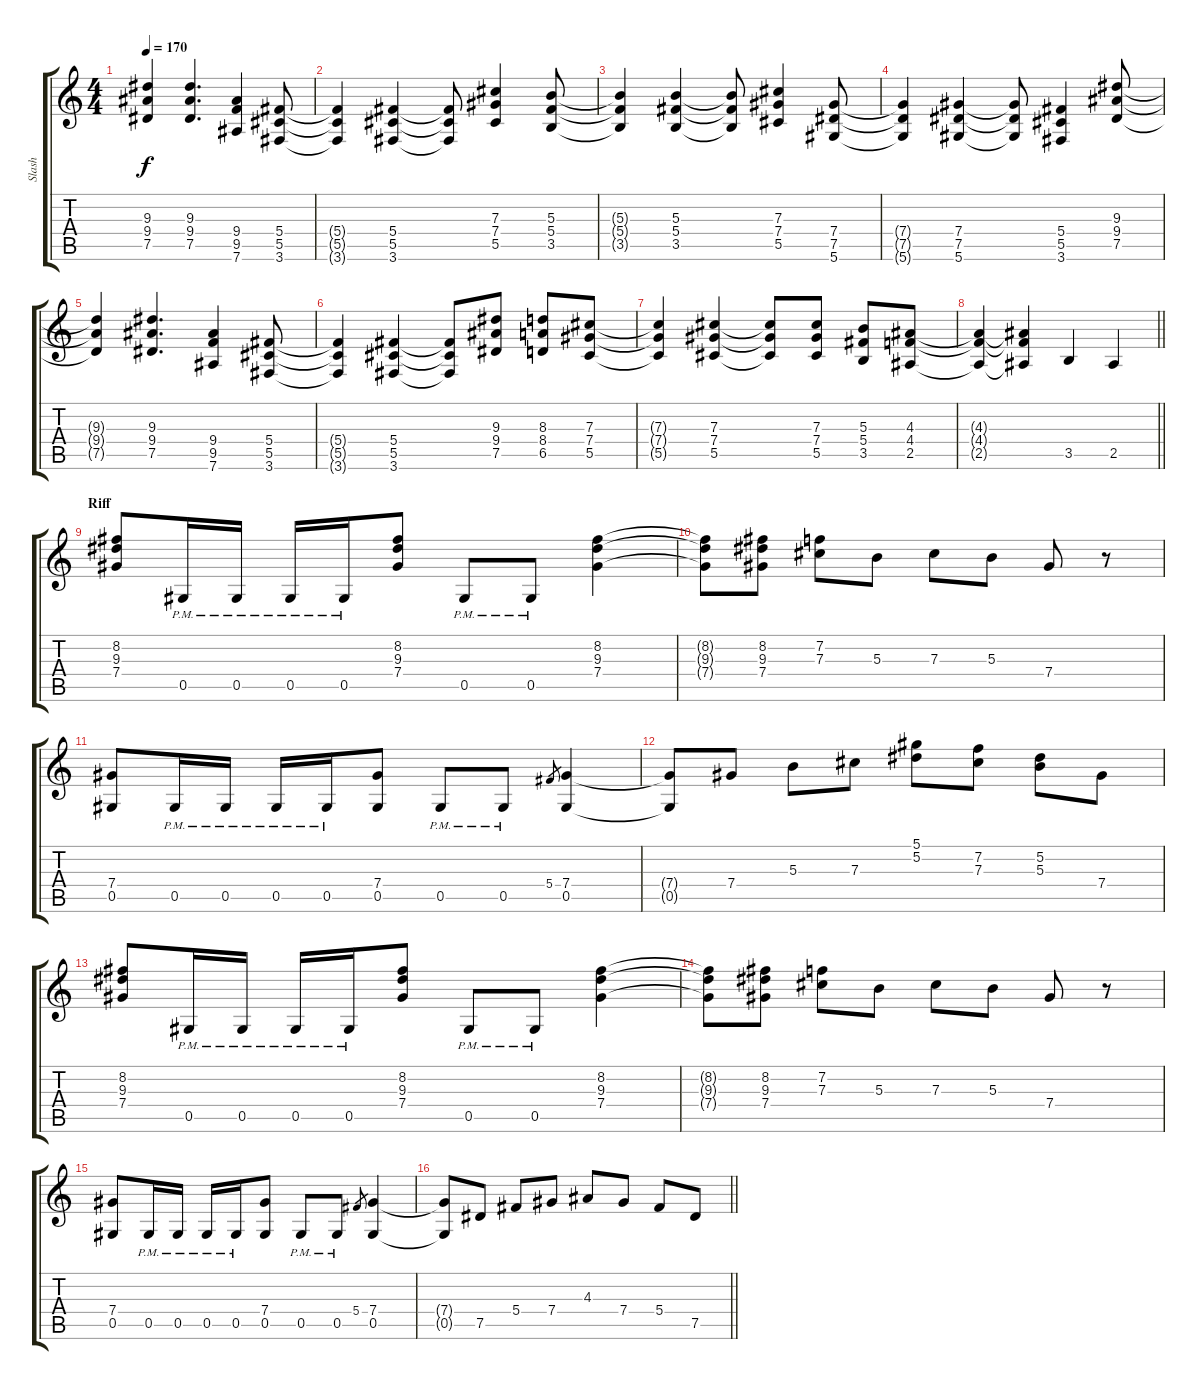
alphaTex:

\track ("Slash" "Slash") {instrument distortionguitar}
\staff {score tabs}
\tuning (Eb4 Bb3 Gb3 Db3 Ab2 Eb2) {hide}
\ts (4 4)
\tempo 170
\clef g2
\ks c
(9.3{t} 9.4{t} 7.5{t}).4{dy f} (9.3 9.4 7.5).4{d} (9.4 9.5 7.6).4 (5.4 5.5 3.6).8 |
(5.4{t} 5.5{t} 3.6{t}).4 (5.4 5.5 3.6).4 (5.4{t} 5.5{t} 3.6{t}).8 (7.3 7.4 5.5).4 (5.3 5.4 3.5).8 |
(5.3{t} 5.4{t} 3.5{t}).4 (5.3 5.4 3.5).4 (5.3{t} 5.4{t} 3.5{t}).8 (7.3 7.4 5.5).4 (7.4 7.5 5.6).8 |
(7.4{t} 7.5{t} 5.6{t}).4 (7.4 7.5 5.6).4 (7.4{t} 7.5{t} 5.6{t}).8 (5.4 5.5 3.6).4 (9.3 9.4 7.5).8 |
(9.3{t} 9.4{t} 7.5{t}).4 (9.3 9.4 7.5).4{d} (9.4 9.5 7.6).4 (5.4 5.5 3.6).8 |
(5.4{t} 5.5{t} 3.6{t}).4 (5.4 5.5 3.6).4 (5.4{t} 5.5{t} 3.6{t}).8 (9.3 9.4 7.5).8 (8.3 8.4 6.5).8 (7.3 7.4 5.5).8 |
(7.3{t} 7.4{t} 5.5{t}).4 (7.3 7.4 5.5).4 (7.3{t} 7.4{t} 5.5{t}).8 (7.3 7.4 5.5).8 (5.3 5.4 3.5).8 (4.3 4.4 2.5).8 |
\barLineRight lightlight
(4.3{t} 4.4{t} 2.5{t}).4 (4.3{t} 4.4{t} 2.5{t}).4 3.5.4 2.5.4 |
\section ("" "Riff")
(8.2 9.3 7.4).8 0.5{pm}.16 0.5{pm}.16 0.5{pm}.16 0.5{pm}.16 (8.2 9.3 7.4).8 0.5{pm}.8 0.5{pm}.8 (8.2 9.3 7.4).4 |
(8.2{t} 9.3{t} 7.4{t}).8 (8.2 9.3 7.4).8 (7.2 7.3).8 5.3.8 7.3.8 5.3.8 7.4.8 r.8 |
(7.4 0.5).8 0.5{pm}.16 0.5{pm}.16 0.5{pm}.16 0.5{pm}.16 (7.4 0.5).8 0.5{pm}.8 0.5{pm}.8 5.4.8{gr} (7.4 0.5).4 |
(7.4{t} 0.5{t}).8 7.4.8 5.3.8 7.3.8 (5.1 5.2).8 (7.2 7.3).8 (5.2 5.3).8 7.4.8 |
(8.2 9.3 7.4).8 0.5{pm}.16 0.5{pm}.16 0.5{pm}.16 0.5{pm}.16 (8.2 9.3 7.4).8 0.5{pm}.8 0.5{pm}.8 (8.2 9.3 7.4).4 |
(8.2{t} 9.3{t} 7.4{t}).8 (8.2 9.3 7.4).8 (7.2 7.3).8 5.3.8 7.3.8 5.3.8 7.4.8 r.8 |
(7.4 0.5).8 0.5{pm}.16 0.5{pm}.16 0.5{pm}.16 0.5{pm}.16 (7.4 0.5).8 0.5{pm}.8 0.5{pm}.8 5.4.8{gr} (7.4 0.5).4 |
\barLineRight lightlight
(7.4{t} 0.5{t}).8 7.5.8 5.4.8 7.4.8 4.3.8 7.4.8 5.4.8 7.5.8
